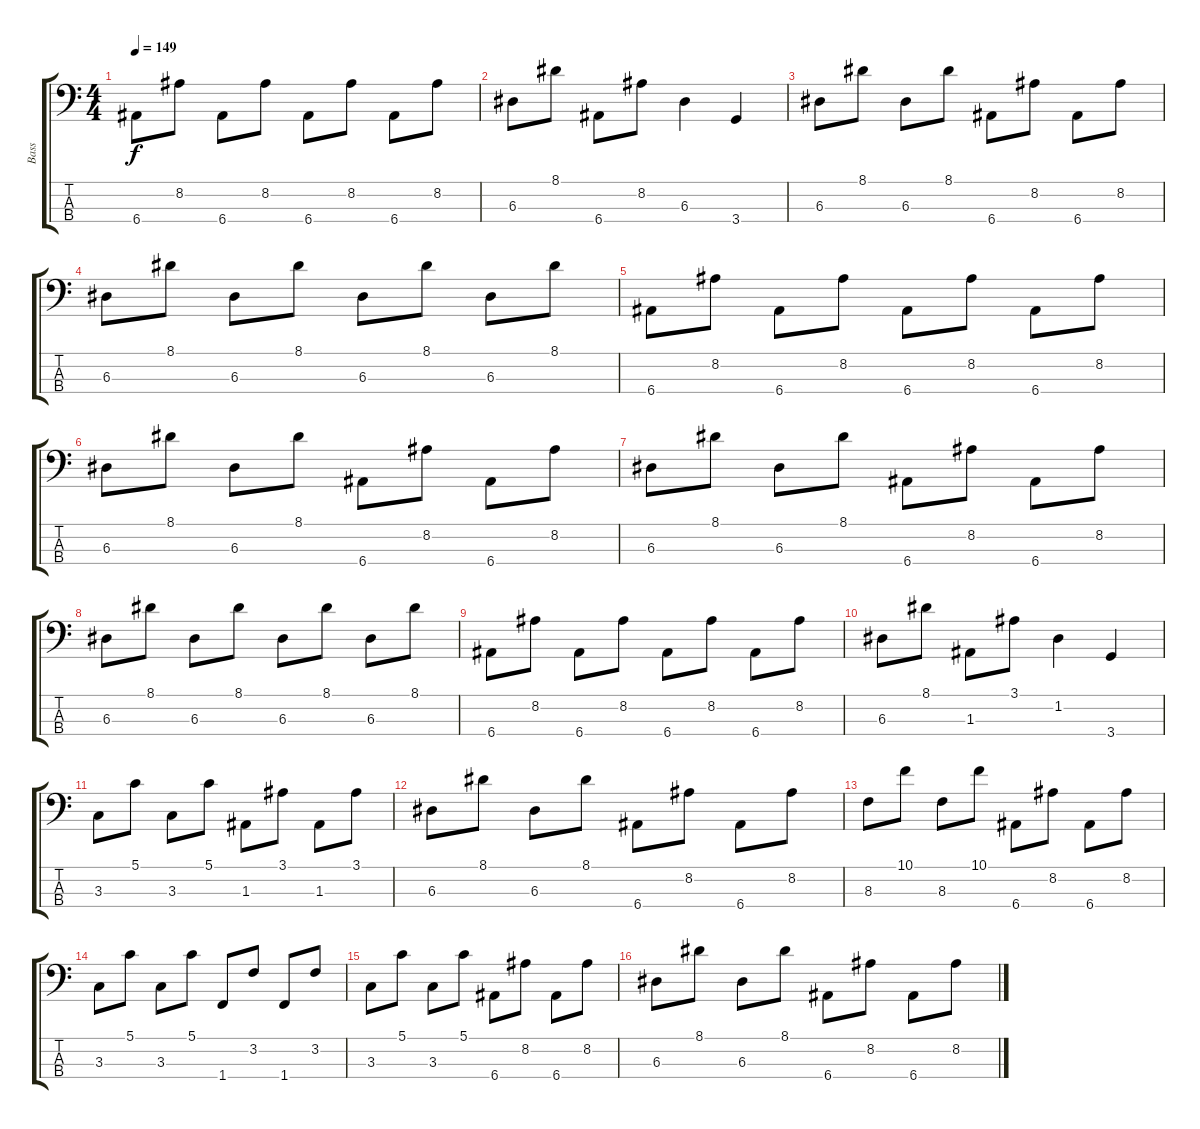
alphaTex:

\track ("Bass" "Bass") {instrument slapbass1}
\staff {score tabs}
\tuning (G2 D2 A1 E1) {hide}
\ts (4 4)
\tempo 149
\clef f4
\ks c
6.4.8{dy f} 8.2.8 6.4.8 8.2.8 6.4.8 8.2.8 6.4.8 8.2.8 |
6.3.8 8.1.8 6.4.8 8.2.8 6.3.4 3.4.4 |
6.3.8 8.1.8 6.3.8 8.1.8 6.4.8 8.2.8 6.4.8 8.2.8 |
6.3.8 8.1.8 6.3.8 8.1.8 6.3.8 8.1.8 6.3.8 8.1.8 |
6.4.8 8.2.8 6.4.8 8.2.8 6.4.8 8.2.8 6.4.8 8.2.8 |
6.3.8 8.1.8 6.3.8 8.1.8 6.4.8 8.2.8 6.4.8 8.2.8 |
6.3.8 8.1.8 6.3.8 8.1.8 6.4.8 8.2.8 6.4.8 8.2.8 |
6.3.8 8.1.8 6.3.8 8.1.8 6.3.8 8.1.8 6.3.8 8.1.8 |
6.4.8 8.2.8 6.4.8 8.2.8 6.4.8 8.2.8 6.4.8 8.2.8 |
6.3.8 8.1.8 1.3.8 3.1.8 1.2.4 3.4.4 |
3.3.8 5.1.8 3.3.8 5.1.8 1.3.8 3.1.8 1.3.8 3.1.8 |
6.3.8 8.1.8 6.3.8 8.1.8 6.4.8 8.2.8 6.4.8 8.2.8 |
8.3.8 10.1.8 8.3.8 10.1.8 6.4.8 8.2.8 6.4.8 8.2.8 |
3.3.8 5.1.8 3.3.8 5.1.8 1.4.8 3.2.8 1.4.8 3.2.8 |
3.3.8 5.1.8 3.3.8 5.1.8 6.4.8 8.2.8 6.4.8 8.2.8 |
6.3.8 8.1.8 6.3.8 8.1.8 6.4.8 8.2.8 6.4.8 8.2.8
